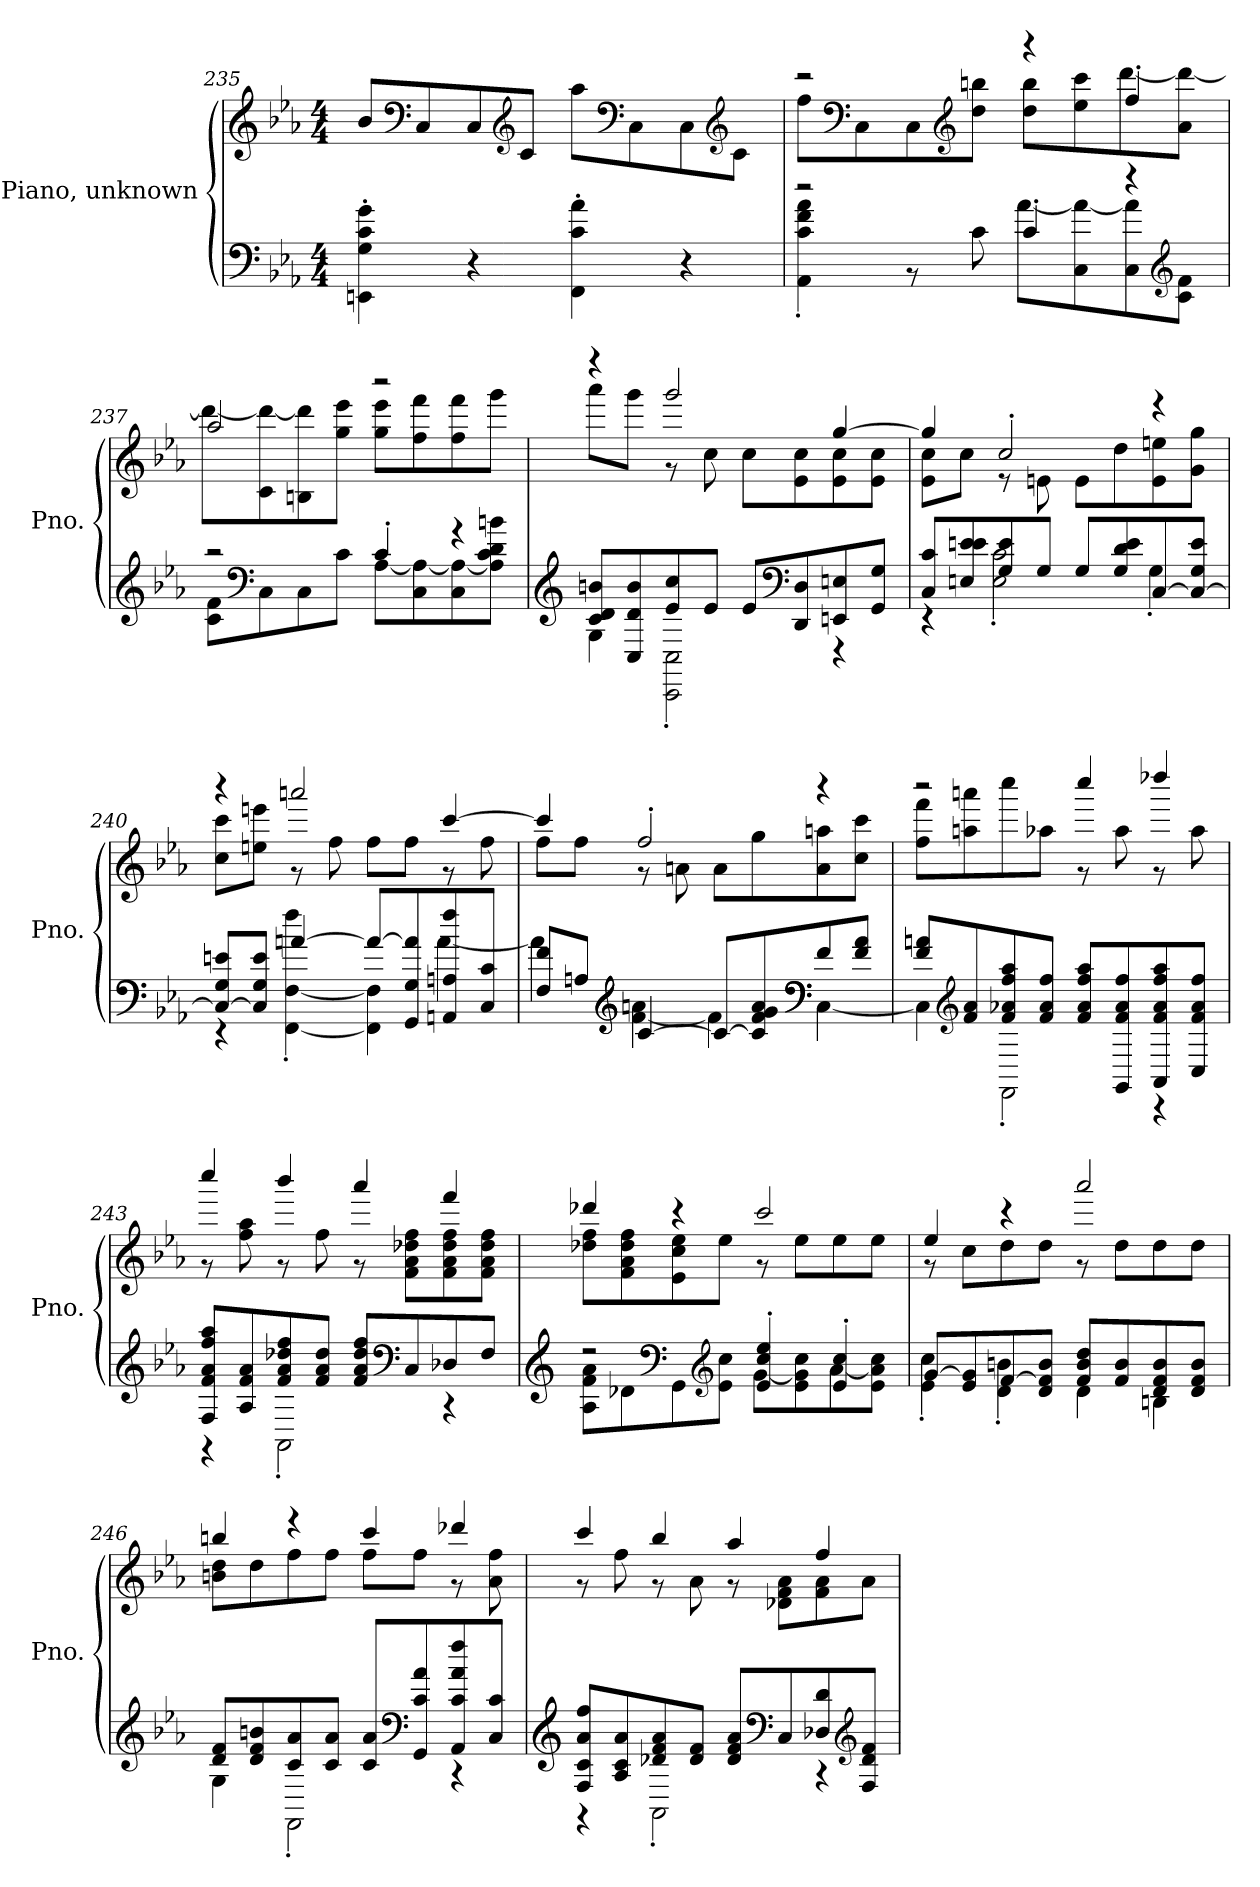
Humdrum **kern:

**kern	**kern
*part1	*part1
*staff2	*staff1
*I"Piano, unknown	*
*I'Pno.	*
!!LO:PB:g=z
*clefF4	*clefG2
*k[b-e-a-]	*k[b-e-a-]
*M4/4	*M4/4
=235	=235
4EEn\' 4G\' 4c\' 4g\'	8b-/L
*	*clefF4
.	8C/
4r	8C/
*	*clefG2
.	8c/J
4FF\' 4c\' 4a-\'	8aa-\L
*	*clefF4
.	8C\
4r	8C\
*	*clefG2
.	8c\J
=236	=236
*^	*^
2r	4AA-\' 4c\' 4f\' 4a-\'	2r	8ff\L
*	*	*clefF4	*
.	.	.	8C\
.	8r	.	8C\
*	*	*clefG2	*
.	8c\	.	8dd\ 8bbn\J
4c'/	[8a-\L	4r	8dd\ 8bb\L
.	8C\ 8a-\_	.	8ee-\ 8ccc\
4r	8C\ 8a-\]	4ff'/	[8ddd\
*clefG2	*	*	*
.	8c\ 8f\J	.	8a-\ 8ddd\_J
!!LO:LB:g=z	!!
=237	=237	=237	=237
2r	8c\ 8f\L	2aa-/	8ddd\L_
*clefF4	*	*	*
.	8C\	.	8c\ 8ddd\_
.	8C\	.	8Bn\ 8ddd\]
.	8c\J	.	8gg\ 8eee-\J
4c'/	[8A-\L	2r	8gg\ 8eee-\L
.	8C\ 8A-\_	.	8ff\ 8fff\
4r	8C\ 8A-\_	.	8ff\ 8fff\
.	8A-\] 8c\ 8d\ 8bn\J	.	8ggg\J
=238	=238	=238	=238
*clefG2	*	*	*
8c/ 8d/ 8bn/L	4G\	4r	8aaa-\L
8C/ 8d/ 8b/	.	.	8ggg\J
8e-/ 8cc/	2CC\' 2C\'	2ggg/	8r
8e-/J	.	.	8cc\
8e-/L	.	.	8cc\L
*clefF4	*	*	*
8DD/ 8D/	.	.	8e-\ 8cc\
8EEn/ 8En/	4r	[4gg/	8e-\ 8cc\
8GG/ 8G/J	.	.	8e-\ 8cc\J
=239	=239	=239	=239
8C/ 8c/L	4r	4gg/]	8e-\ 8cc\L
8En/ 8e-/ 8en/	.	.	8cc\J
8G/ 8e/	2E\' 2c\'	2cc'/	8r
8G/J	.	.	8en\
8G/L	.	.	8e\L
8G/ 8d/ 8e/	.	.	8dd\
[8C/	4G'\	4r	8e\ 8een\
8C/_ 8G/ 8e/J	.	.	8g\ 8gg\J
!!LO:LB:g=z	!!
=240	=240	=240	=240
8C/_ 8G/ 8en/L	4r	4r	8cc\ 8ccc\L
8C/] 8G/ 8e/J	.	.	8een\ 8eeen\J
[4an/	[4FF\' [4F\' 4ff\'	2aaan/	8r
.	.	.	8ff\
8a/L_	4FF\] 4F\]	.	8ff\L
8GG/ 8G/ 8a/]	.	.	8ff\J
8AAn/ 8An/ 8ff/	[4a\	[4ccc/	8r
8C/ 8c/J	.	.	8ff\
=241	=241	=241	=241
8F/ 8f/L	4a\]	4ccc/]	8ff\L
8An/J	.	.	8ff\J
*clefG2	*	*	*
[4c/	[4f\ 4an\	2ff'/	8r
.	.	.	8an\
8c/L_	4f\]	.	8a\L
8c/] 8f/ 8g/ 8a/	.	.	8gg\
*clefF4	*	*	*
8f/	[4C\	4r	8a\ 8aan\
8f/ 8a/J	.	.	8cc\ 8ccc\J
=242	=242	=242	=242
8f/ 8an/L	4C\]	2r	8ff\ 8fff\L
*clefG2	*	*	*
8f/ 8a/	.	.	8aan\ 8aaan\
8f/ 8a-X/ 8ff/ 8aa-/	2FF'\	.	8cccc\
8f/ 8a-/ 8ff/J	.	.	8aa-X\J
8f/ 8a-/ 8ff/ 8aa-/L	.	4cccc/	8r
8GG/ 8f/ 8a-/ 8ff/	.	.	8aa-\
8AA-/ 8f/ 8a-/ 8ff/ 8aa-/	4r	4dddd-X/	8r
8C/ 8f/ 8a-/ 8ff/J	.	.	8aa-\
!!LO:LB:g=z	!!
=243	=243	=243	=243
8F/ 8f/ 8a-/ 8ff/ 8aa-/L	4r	4cccc/	8r
8A-/ 8f/ 8a-/	.	.	8ff\ 8aa-\
8f/ 8a-/ 8dd-X/ 8ff/	2AA-'\	4bbb-/	8r
8f/ 8a-/ 8dd-/J	.	.	8ff\
8f/ 8a-/ 8dd-/ 8ff/L	.	4aaa-/	8r
*clefF4	*	*	*
8C/	.	.	8f\ 8a-\ 8dd-X\ 8ff\L
8D-X/	4r	4fff/	8f\ 8a-\ 8dd-\ 8ff\
8F/J	.	.	8f\ 8a-\ 8dd-\ 8ff\J
=244	=244	=244	=244
*clefG2	*	*	*
2r	8A-\ 8f\ 8a-\L	4ddd-X/	8dd-X\ 8ff\L
.	8d-X\	.	8f\ 8a-\ 8dd-\ 8ff\
*clefF4	*	*	*
.	8GG\	4r	8e-\ 8cc\ 8ee-\
*clefG2	*	*	*
.	8e-\ 8cc\J	.	8ee-\J
4e-/' 4cc/' 4ee-/'	[8g\L	2ccc/	8r
.	8e-\ 8g\] 8cc\	.	8ee-\L
4e-/' 4cc/'	[8a-\	.	8ee-\
.	8e-\ 8a-\] 8cc\J	.	8ee-\J
=245	=245	=245	=245
[8g/L	4e-\' 4cc\'	4ee-/	8r
8e-/ 8g/]	.	.	8cc\L
[8f/	4d\' 4bn\'	4r	8dd\
8d/ 8f/] 8b/J	.	.	8dd\J
8f/ 8b/ 8dd/L	4d\	2aaa-/	8r
8f/ 8b/	.	.	8dd\L
8d/ 8f/ 8b/	4Bn\	.	8dd\
8d/ 8f/ 8b/J	.	.	8dd\J
!!LO:LB:g=z	!!
=246	=246	=246	=246
8d/ 8f/L	4G\	4bbn/	8bn\ 8dd\L
8d/ 8f/ 8bn/	.	.	8dd\
8c/ 8a-/	2FF'\	4r	8ff\
8c/ 8a-/J	.	.	8ff\J
8c/ 8a-/L	.	4ccc/	8ff\L
*clefF4	*	*	*
8GG/ 8c/ 8a-/	.	.	8ff\J
8AA-/ 8c/ 8a-/ 8ff/	4r	4ddd-X/	8r
8C/ 8c/J	.	.	8a-\ 8ff\
=247	=247	=247	=247
*clefG2	*	*	*
8F/ 8c/ 8a-/ 8ff/L	4r	4ccc/	8r
8A-/ 8c/ 8a-/	.	.	8ff\
8d-X/ 8f/ 8a-/	2AA-'\	4bb-/	8r
8d-/ 8f/J	.	.	8a-\
8d-/ 8f/ 8a-/L	.	4aa-/	8r
*clefF4	*	*	*
8C/	.	.	8d-X\ 8f\ 8a-\L
8D-X/ 8d-/	4r	4ff/	8f\ 8a-\
*clefG2	*	*	*
8F/ 8d-/ 8f/J	.	.	8a-\J
*v	*v	*	*
*	*v	*v
=	=
*-	*-
